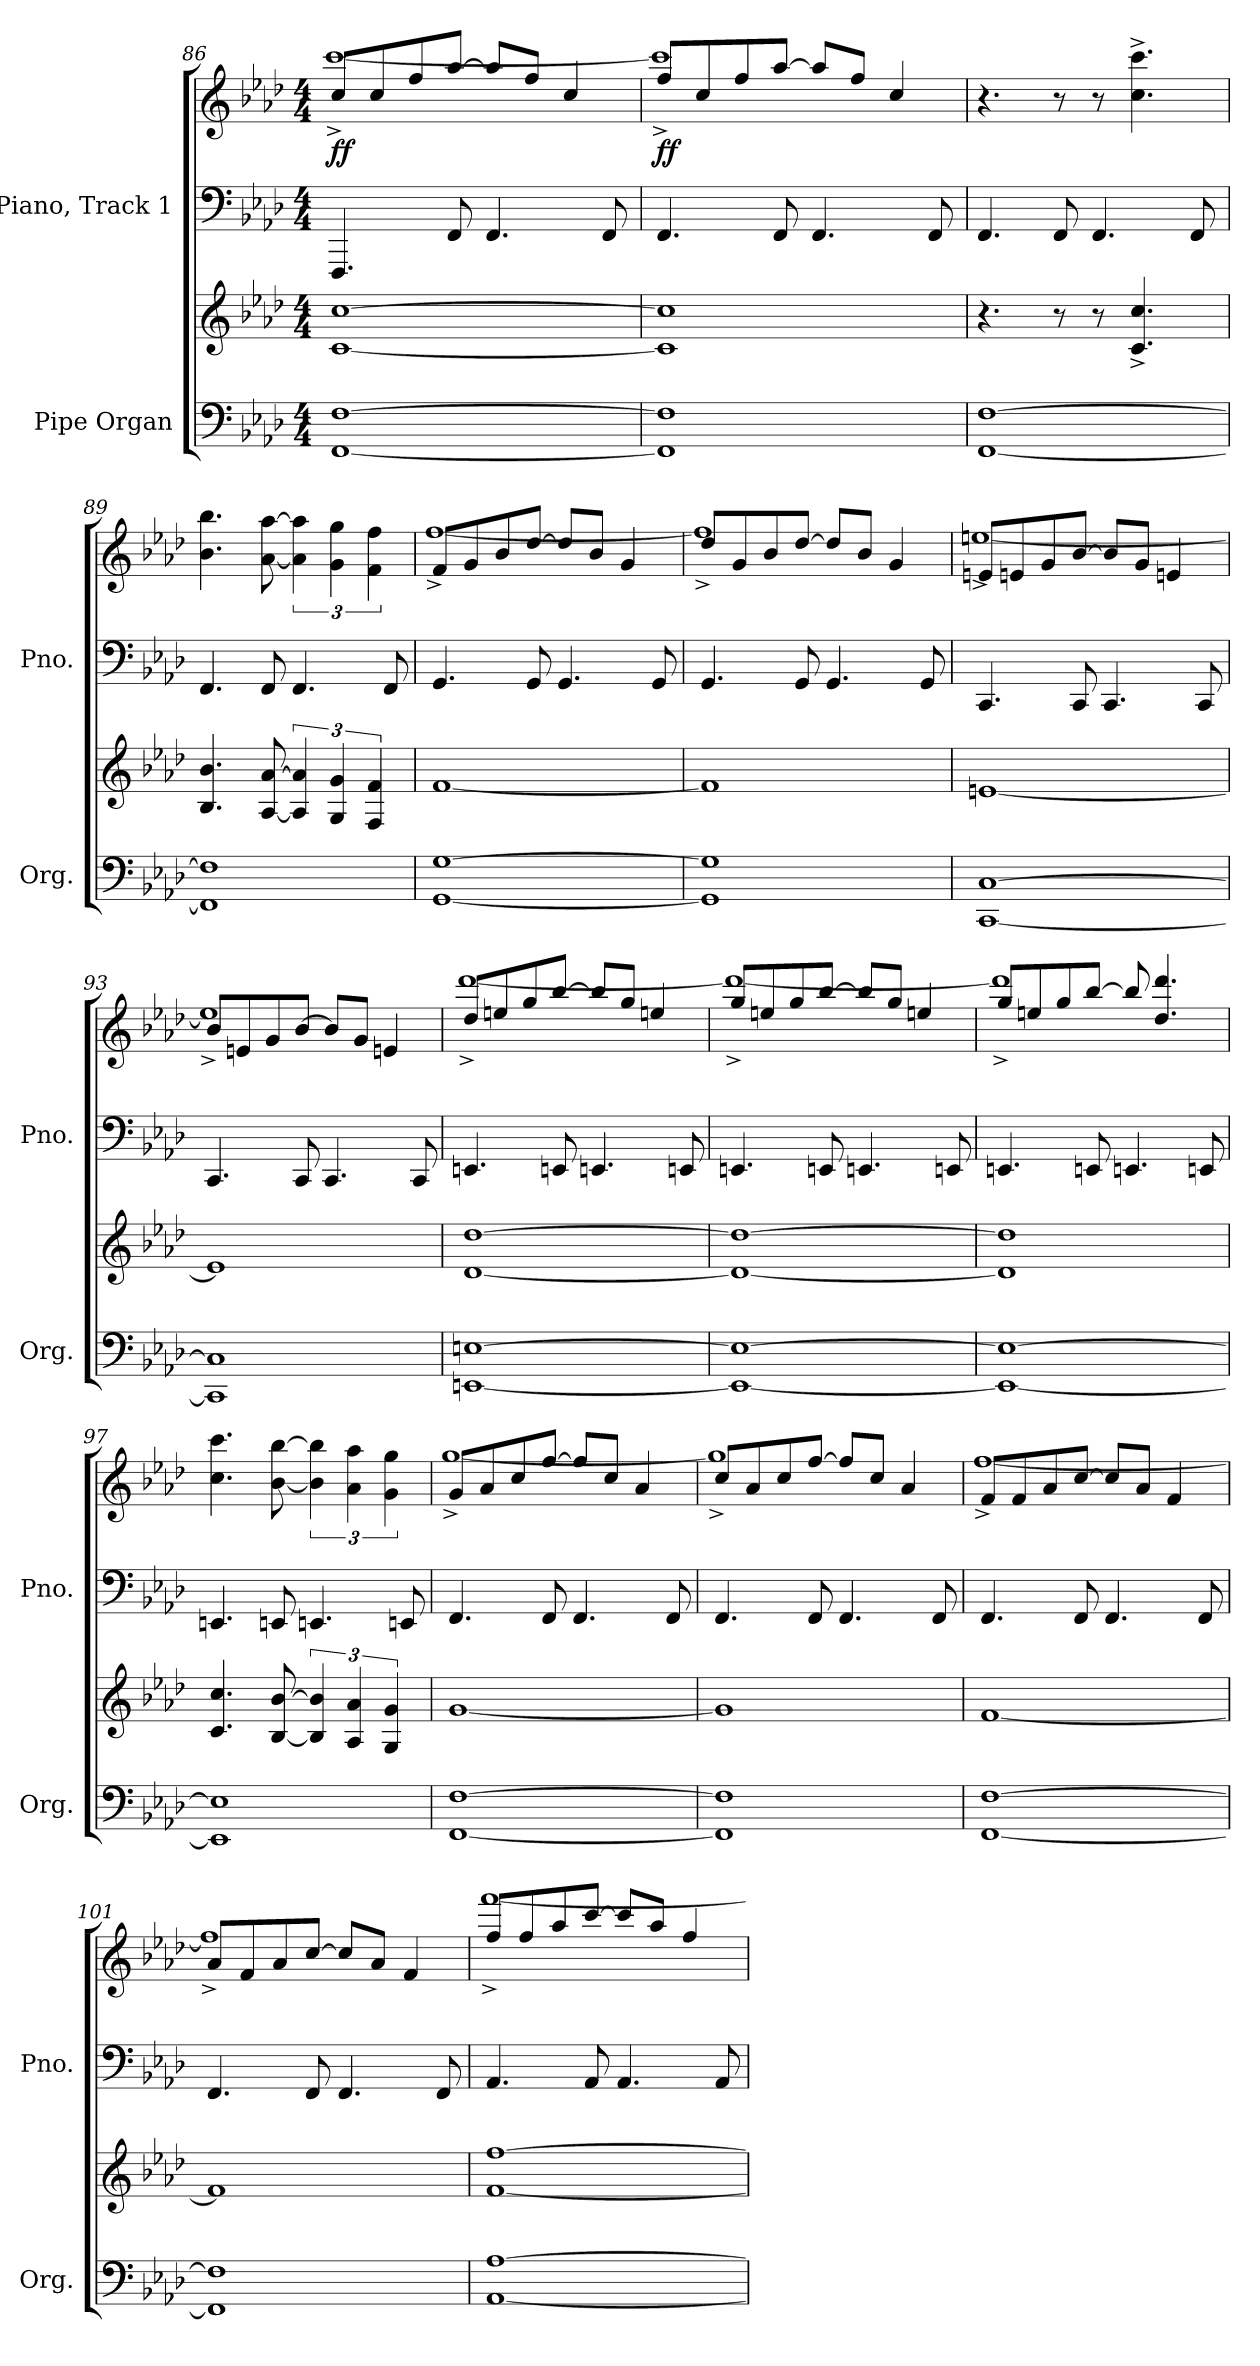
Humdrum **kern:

**kern	**kern	**kern	**kern	**dynam
*part2	*part2	*part1	*part1	*part1
*staff4	*staff3	*staff2	*staff1	*staff1/2
*I"Pipe Organ	*	*I"Piano, Track 1	*	*
*I'Org.	*	*I'Pno.	*	*
*clefF4	*clefG2	*clefF4	*clefG2	*
*k[b-e-a-d-]	*k[b-e-a-d-]	*k[b-e-a-d-]	*k[b-e-a-d-]	*
*M4/4	*M4/4	*M4/4	*M4/4	*
=86	=86	=86	=86	=86
*	*	*	*^	*
!	!	!	!	!	!LO:DY:b
[1FF [1F	[1c [1cc	4.FFF/	8cc/L	[1ccc^	ff
.	.	.	8cc/	.	.
.	.	.	8ff/	.	.
.	.	8FF/	[8aa-/J	.	.
.	.	4.FF/	8aa-/L]	.	.
.	.	.	8ff/J	.	.
.	.	.	4cc/	.	.
.	.	8FF/	.	.	.
!!LO:LB:g=z	!!
=87	=87	=87	=87	=87	=87
!	!	!	!	!	!LO:DY:b
1FF] 1F]	1c] 1cc]	4.FF/	8ff/L	1ccc^]	ff
.	.	.	8cc/	.	.
.	.	.	8ff/	.	.
.	.	8FF/	[8aa-/J	.	.
.	.	4.FF/	8aa-/L]	.	.
.	.	.	8ff/J	.	.
.	.	.	4cc/	.	.
.	.	8FF/	.	.	.
*	*	*	*v	*v	*
=88	=88	=88	=88	=88
[1FF [1F	4.r	4.FF/	4.r	.
.	8r	8FF/	8r	.
.	8r	4.FF/	8r	.
.	4.c/^ 4.cc/^	.	4.cc\^ 4.ccc\^	.
.	.	8FF/	.	.
=89	=89	=89	=89	=89
1FF] 1F]	4.B-/ 4.b-/	4.FF/	4.b-\ 4.bb-\	.
.	[8A-/ [8a-/	8FF/	[8a-\ [8aa-\	.
.	6A-/] 6a-/]	4.FF/	6a-\] 6aa-\]	.
.	6G/ 6g/	.	6g\ 6gg\	.
.	6F/ 6f/	.	6f\ 6ff\	.
.	.	8FF/	.	.
=90	=90	=90	=90	=90
*	*	*	*^	*
[1GG [1G	[1f	4.GG/	8f/L	[1ff^	.
.	.	.	8g/	.	.
.	.	.	8b-/	.	.
.	.	8GG/	[8dd-/J	.	.
.	.	4.GG/	8dd-/L]	.	.
.	.	.	8b-/J	.	.
.	.	.	4g/	.	.
.	.	8GG/	.	.	.
!!LO:LB:g=z	!!
=91	=91	=91	=91	=91	=91
1GG] 1G]	1f]	4.GG/	8dd-/L	1ff^]	.
.	.	.	8g/	.	.
.	.	.	8b-/	.	.
.	.	8GG/	[8dd-/J	.	.
.	.	4.GG/	8dd-/L]	.	.
.	.	.	8b-/J	.	.
.	.	.	4g/	.	.
.	.	8GG/	.	.	.
=92	=92	=92	=92	=92	=92
[1CC [1C	[1en	4.CC/	8en/L	[1een^	.
.	.	.	8en/	.	.
.	.	.	8g/	.	.
.	.	8CC/	[8b-/J	.	.
.	.	4.CC/	8b-/L]	.	.
.	.	.	8g/J	.	.
.	.	.	4en/	.	.
.	.	8CC/	.	.	.
=93	=93	=93	=93	=93	=93
1CC] 1C]	1e]	4.CC/	8b-/L	1ee^]	.
.	.	.	8en/	.	.
.	.	.	8g/	.	.
.	.	8CC/	[8b-/J	.	.
.	.	4.CC/	8b-/L]	.	.
.	.	.	8g/J	.	.
.	.	.	4en/	.	.
.	.	8CC/	.	.	.
!!LO:PB:g=z	!!
=94	=94	=94	=94	=94	=94
[1EEn [1En	[1d- [1dd-	4.EEn/	8dd-/L	[1ddd-^	.
.	.	.	8een/	.	.
.	.	.	8gg/	.	.
.	.	8EEn/	[8bb-/J	.	.
.	.	4.EEn/	8bb-/L]	.	.
.	.	.	8gg/J	.	.
.	.	.	4een/	.	.
.	.	8EEn/	.	.	.
=95	=95	=95	=95	=95	=95
1EE_ 1E_	1d-_ 1dd-_	4.EEn/	8gg/L	1ddd-^_	.
.	.	.	8een/	.	.
.	.	.	8gg/	.	.
.	.	8EEn/	[8bb-/J	.	.
.	.	4.EEn/	8bb-/L]	.	.
.	.	.	8gg/J	.	.
.	.	.	4een/	.	.
.	.	8EEn/	.	.	.
=96	=96	=96	=96	=96	=96
1EE_ 1E_	1d-] 1dd-]	4.EEn/	8gg/L	1ddd-^]	.
.	.	.	8een/	.	.
.	.	.	8gg/	.	.
.	.	8EEn/	[8bb-/J	.	.
.	.	4.EEn/	8bb-/]	.	.
.	.	.	4.dd-/ 4.ddd-/	.	.
.	.	8EEn/	.	.	.
*	*	*	*v	*v	*
!!LO:LB:g=z
=97	=97	=97	=97	=97
1EE] 1E]	4.c/ 4.cc/	4.EEn/	4.cc\ 4.ccc\	.
.	[8B-/ [8b-/	8EEn/	[8b-\ [8bb-\	.
.	6B-/] 6b-/]	4.EEn/	6b-\] 6bb-\]	.
.	6A-/ 6a-/	.	6a-\ 6aa-\	.
.	6G/ 6g/	.	6g\ 6gg\	.
.	.	8EEn/	.	.
=98	=98	=98	=98	=98
*	*	*	*^	*
[1FF [1F	[1g	4.FF/	8g/L	[1gg^	.
.	.	.	8a-/	.	.
.	.	.	8cc/	.	.
.	.	8FF/	[8ff/J	.	.
.	.	4.FF/	8ff/L]	.	.
.	.	.	8cc/J	.	.
.	.	.	4a-/	.	.
.	.	8FF/	.	.	.
=99	=99	=99	=99	=99	=99
1FF] 1F]	1g]	4.FF/	8cc/L	1gg^]	.
.	.	.	8a-/	.	.
.	.	.	8cc/	.	.
.	.	8FF/	[8ff/J	.	.
.	.	4.FF/	8ff/L]	.	.
.	.	.	8cc/J	.	.
.	.	.	4a-/	.	.
.	.	8FF/	.	.	.
=100	=100	=100	=100	=100	=100
[1FF [1F	[1f	4.FF/	8f/L	[1ff^	.
.	.	.	8f/	.	.
.	.	.	8a-/	.	.
.	.	8FF/	[8cc/J	.	.
.	.	4.FF/	8cc/L]	.	.
.	.	.	8a-/J	.	.
.	.	.	4f/	.	.
.	.	8FF/	.	.	.
!!LO:LB:g=z	!!
=101	=101	=101	=101	=101	=101
1FF] 1F]	1f]	4.FF/	8a-/L	1ff^]	.
.	.	.	8f/	.	.
.	.	.	8a-/	.	.
.	.	8FF/	[8cc/J	.	.
.	.	4.FF/	8cc/L]	.	.
.	.	.	8a-/J	.	.
.	.	.	4f/	.	.
.	.	8FF/	.	.	.
=102	=102	=102	=102	=102	=102
[1AA- [1A-	[1f [1ff	4.AA-/	8ff/L	[1fff^	.
.	.	.	8ff/	.	.
.	.	.	8aa-/	.	.
.	.	8AA-/	[8ccc/J	.	.
.	.	4.AA-/	8ccc/L]	.	.
.	.	.	8aa-/J	.	.
.	.	.	4ff/	.	.
.	.	8AA-/	.	.	.
*	*	*	*v	*v	*
=	=	=	=	=
*-	*-	*-	*-	*-
